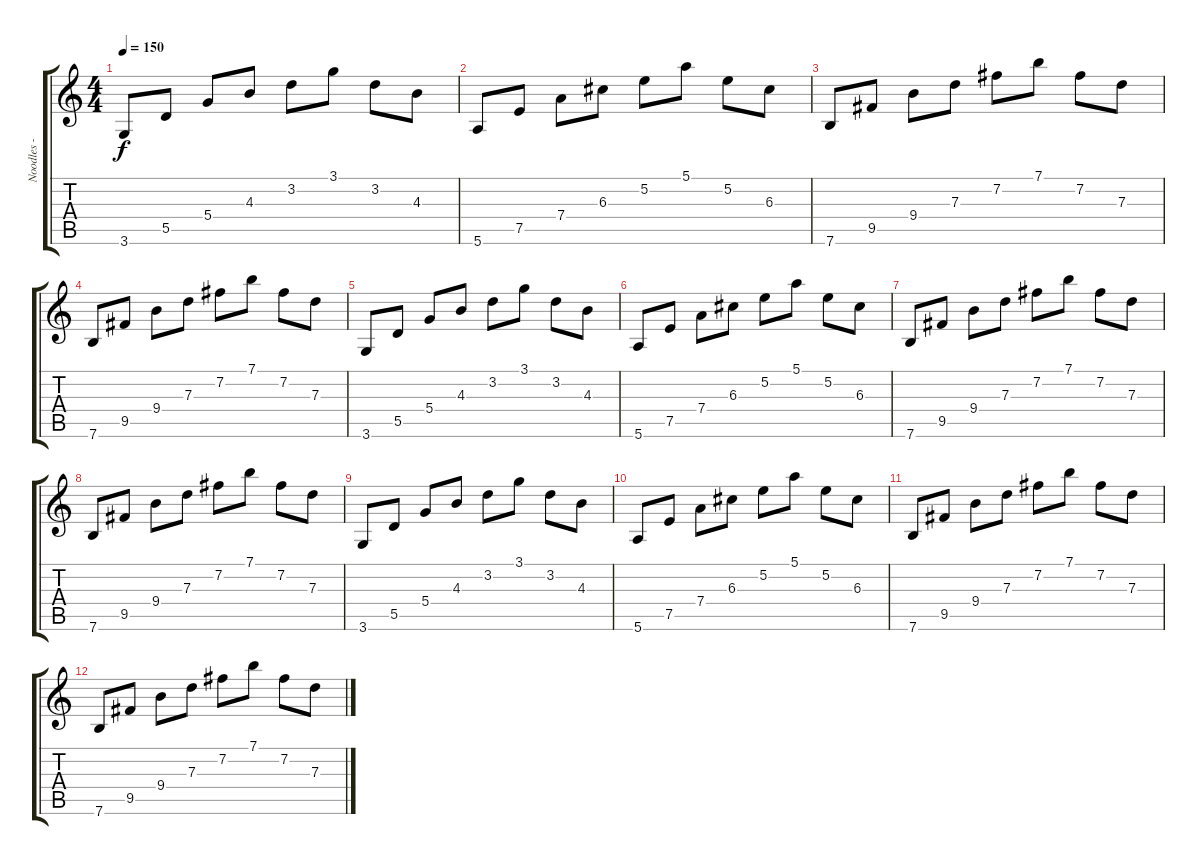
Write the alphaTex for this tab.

\track ("Noodles - Guitar" "Noodles - ") {instrument electricguitarclean}
\staff {score tabs}
\tuning (E4 B3 G3 D3 A2 E2) {hide}
\ts (4 4)
\tempo 150
\clef g2
\ks c
3.6.8{dy f} 5.5.8 5.4.8 4.3.8 3.2.8 3.1.8 3.2.8 4.3.8 |
5.6.8 7.5.8 7.4.8 6.3.8 5.2.8 5.1.8 5.2.8 6.3.8 |
7.6.8 9.5.8 9.4.8 7.3.8 7.2.8 7.1.8 7.2.8 7.3.8 |
7.6.8 9.5.8 9.4.8 7.3.8 7.2.8 7.1.8 7.2.8 7.3.8 |
3.6.8 5.5.8 5.4.8 4.3.8 3.2.8 3.1.8 3.2.8 4.3.8 |
5.6.8 7.5.8 7.4.8 6.3.8 5.2.8 5.1.8 5.2.8 6.3.8 |
7.6.8 9.5.8 9.4.8 7.3.8 7.2.8 7.1.8 7.2.8 7.3.8 |
7.6.8 9.5.8 9.4.8 7.3.8 7.2.8 7.1.8 7.2.8 7.3.8 |
3.6.8 5.5.8 5.4.8 4.3.8 3.2.8 3.1.8 3.2.8 4.3.8 |
5.6.8 7.5.8 7.4.8 6.3.8 5.2.8 5.1.8 5.2.8 6.3.8 |
7.6.8 9.5.8 9.4.8 7.3.8 7.2.8 7.1.8 7.2.8 7.3.8 |
7.6.8 9.5.8 9.4.8 7.3.8 7.2.8 7.1.8 7.2.8 7.3.8
